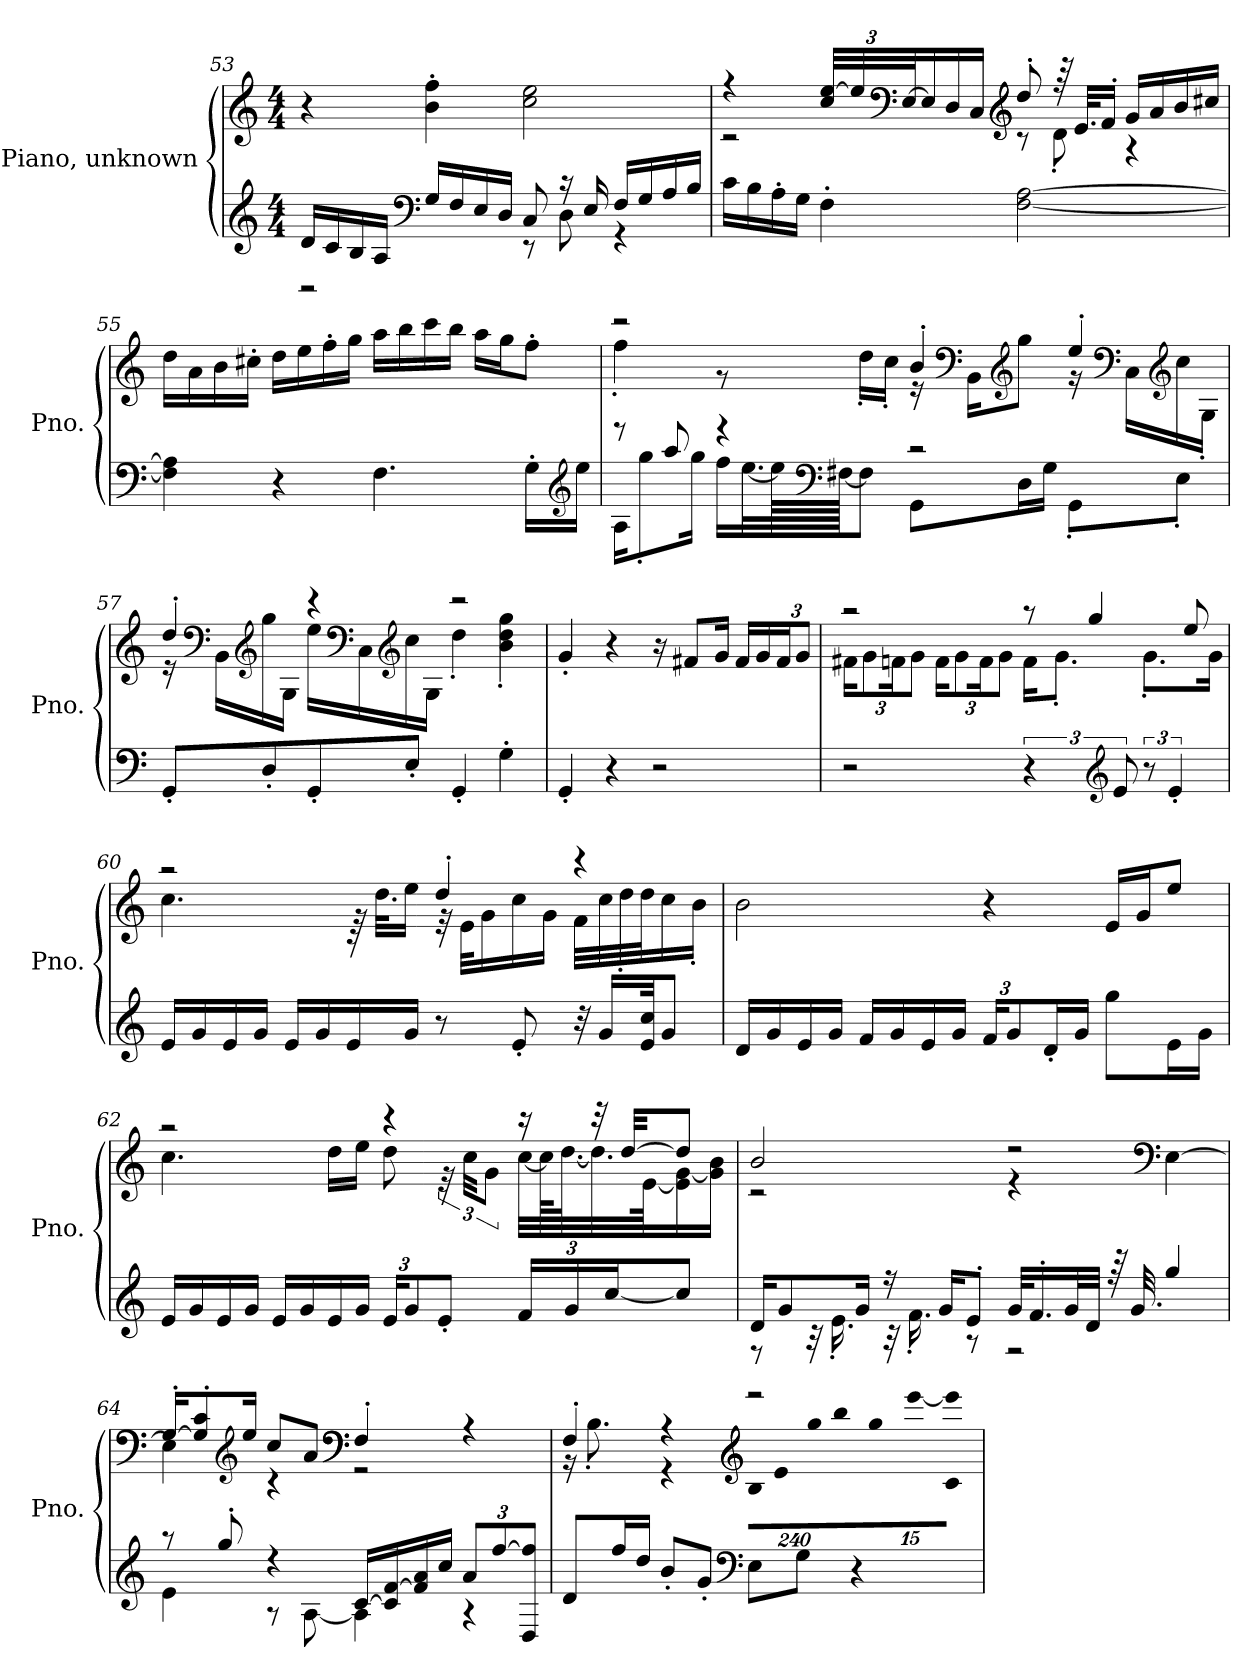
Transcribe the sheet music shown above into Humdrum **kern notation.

**kern	**kern
*part1	*part1
*staff2	*staff1
*I"Piano, unknown	*
*I'Pno.	*
*clefG2	*clefG2
*k[]	*k[]
*M4/4	*M4/4
=53	=53
*^	*
16d/LL	2r	4r
16c/	.	.
16B/	.	.
16A/JJ	.	.
*clefF4	*	*
16G/LL	.	4b\' 4ff\'
16F/	.	.
16E/	.	.
16D/JJ	.	.
8C/	8r	2cc\ 2ee\
16r	8D\	.
16E/	.	.
16F/LL	4r	.
16G/	.	.
16A/	.	.
16B/JJ	.	.
*v	*v	*
!!LO:LB:g=z
=54	=54
*	*^
16c\LL	4r	2r
16B\	.	.
16A'\	.	.
16G\JJ	.	.
*	*Xbrackettup	*
4F'\	48cc/ [48ee/LLL	.
.	48ee/]	.
*	*clefF4	*
.	[48E/J	.
.	16E/]	.
.	16D/	.
.	16C/JJ	.
*	*clefG2	*
[2F\ [2A\	8dd'/	8r
.	64r	8d'\
.	32.e/KLL	.
.	16f'/JJ	.
.	16g/LL	4r
.	16a/	.
.	16b/	.
.	16cc#X/JJ	.
*	*v	*v
=55	=55
4F\] 4A\]	16dd\LL
.	16a\
.	16b\
.	16cc#X'\JJ
4r	16dd\LL
.	16ee\
.	16ff'\
.	16gg\JJ
4.F\	16aa\LL
.	16bb\
.	16ccc\
.	16bb\JJ
.	16aa\LL
.	16gg\J
16G'\LL	8ff'\J
*clefG2	*
16ee\JJ	.
!!LO:LB:g=z
=56	=56
*^	*^
8r	16A\KL	2r	4ff'\
.	8gg'\	.	.
8aa/	.	.	.
.	16gg\Jk	.	.
4r	16ff\LL	.	8r
.	[32.ee\L	.	.
.	128ee\LL]	.	.
*clefF4	*	*	*
.	[128F#X\JJJJ	.	.
.	8F#\J]	.	16dd'\LL
.	.	.	16cc'\JJ
2r	8GG\L	4b'/	16r
*	*	*clefF4	*
.	.	.	16BB\KL
*	*	*clefG2	*
.	16D\L	.	8gg\J
.	16G\JJ	.	.
.	8GG'\L	4ee'/	16r
*	*	*clefF4	*
.	.	.	16C\LL
*	*	*clefG2	*
.	8E'\J	.	16cc\
.	.	.	16G'\JJ
*v	*v	*	*
=57	=57	=57
8GG'/L	4dd'/	16r
*	*clefF4	*
.	.	16BB\LL
*	*clefG2	*
8D'/	.	16gg\
.	.	16G\JJ
8GG'/	4r	16ee\LL
*	*clefF4	*
.	.	16C\
*	*clefG2	*
8E'/J	.	16cc\
.	.	16G\JJ
4GG'/	2r	4dd'\
4G'\	.	4b\' 4dd\' 4gg\'
*	*v	*v
!!LO:PB:g=z
=58	=58
4GG'/	4g'/
4r	4r
2r	16r
.	8f#X/L
.	16g/Jk
.	16f#/LL
.	16g/
.	24f#/J
.	12g/J
=59	=59
*	*^
2r	2r	24f#X\KL
.	.	12g\
.	.	24fn\K
.	.	12g\J
.	.	24f\KL
.	.	12g\
.	.	24f\K
.	.	12g\J
6r	8r	16f\KL
.	.	8.g'\J
.	4gg/	.
*clefG2	*	*
12e/	.	.
12r	.	8.g'\L
6e'/	.	.
.	8ee/	.
.	.	16g\Jk
!!LO:LB:g=z	!!
=60	=60	=60
16e/LL	2r	4.cc\
16g/	.	.
16e/	.	.
16g/JJ	.	.
16e/LL	.	.
16g/	.	.
16e/	.	64r
.	.	32.dd\KLL
16g/JJ	.	16ee\JJ
8r	4dd'/	32r
.	.	32e\KLL
.	.	16g\
8e'/	.	16cc\
.	.	16g\JJ
32r	4r	32f\LLL
16g/LL	.	32cc\
.	.	32dd'\
32e/ 32cc/JK	.	32dd\J
8g/J	.	16cc\
.	.	16b'\JJ
*	*v	*v
=61	=61
16d/LL	2b\
16g/	.
16e/	.
16g/JJ	.
16f/LL	.
16g/	.
16e/	.
16g/JJ	.
*Xbrackettup	*
24f/KL	4r
12g/	.
16d'/L	.
16g/JJ	.
8gg\L	16e/LL
.	16g/J
16e\L	8ee/J
16g\JJ	.
!!LO:LB:g=z
=62	=62
*	*^
16e/LL	2r	4.cc\
16g/	.	.
16e/	.	.
16g/JJ	.	.
16e/LL	.	.
16g/	.	.
16e/	.	16dd\LL
16g/JJ	.	16ee\JJ
24e/KL	4r	8dd\
12g/	.	.
*	*	*brackettup
8e'/J	.	48r
.	.	48cc\KKL
.	.	12g\J
24f/LL	16r	[32cc\LLL
.	.	128cc\KL]
.	.	[64.dd\J
24g/	.	.
.	32r	32.dd\]
[24cc/J	.	.
.	[32dd/KKL	.
.	.	[64e\JK
8cc/J]	8dd/J]	16e\] [16g\
.	.	16g\] 16b\JJ
=63	=63	=63
*^	*	*
16d/KL	8r	2b/	2r
8g/	.	.	.
.	32r	.	.
.	16.e'\	.	.
16g/Jk	.	.	.
16r	32r	.	.
.	16.f'\	.	.
16g/KL	.	.	.
8e'/J	8r	.	.
32g/KLL	2r	2r	4r
16.f'/	.	.	.
32g/L	.	.	.
32d/JJJ	.	.	.
64r	.	.	.
32.g/	.	.	.
*	*	*clefF4	*
4gg/	.	.	[4E\
!!LO:LB:g=z	!!
=64	=64	=64	=64
8r	4e\	[16G'/KL	4E\]
.	.	8G/]' 8c/'	.
8gg'/	.	.	.
*	*	*clefG2	*
.	.	16ee/Jk	.
4r	8r	8cc/L	4r
.	[8A\	8a/J	.
*	*	*clefF4	*
[16c/LL	4A\]	4F'/	2r
16c/] [16f/	.	.	.
16f/] 16a/	.	.	.
16cc/JJ	.	.	.
12a/L	4r	4r	.
[12ff/	.	.	.
12D/ 12ff/]J	.	.	.
*v	*v	*	*
=65	=65	=65
8d/L	4F'/	16r
.	.	8.B'\
16ff/L	.	.
16dd/JJ	.	.
8b'/L	4r	4r
8g'/J	.	.
*clefF4	*clefG2	*
*	*	*Xbrackettup
!	!	!LO:N:vis=16
8E\L	2r	1920%137B\LL
!	!	!LO:N:vis=16
.	.	1920%137e\
8G\J	.	.
!	!	!LO:N:vis=16
.	.	1920%137gg\
!	!	!LO:N:vis=16
.	.	1920%137bb\
4r	.	.
.	.	1920ryy
!	!	!LO:N:vis=16
.	.	1920%137gg\
!	!	!LO:N:vis=16
.	.	[1920%137eee\
!	!	!LO:N:vis=16
.	.	[1920%137c\ 1920%137eee\_JJ
*	*v	*v
=	=
*-	*-
